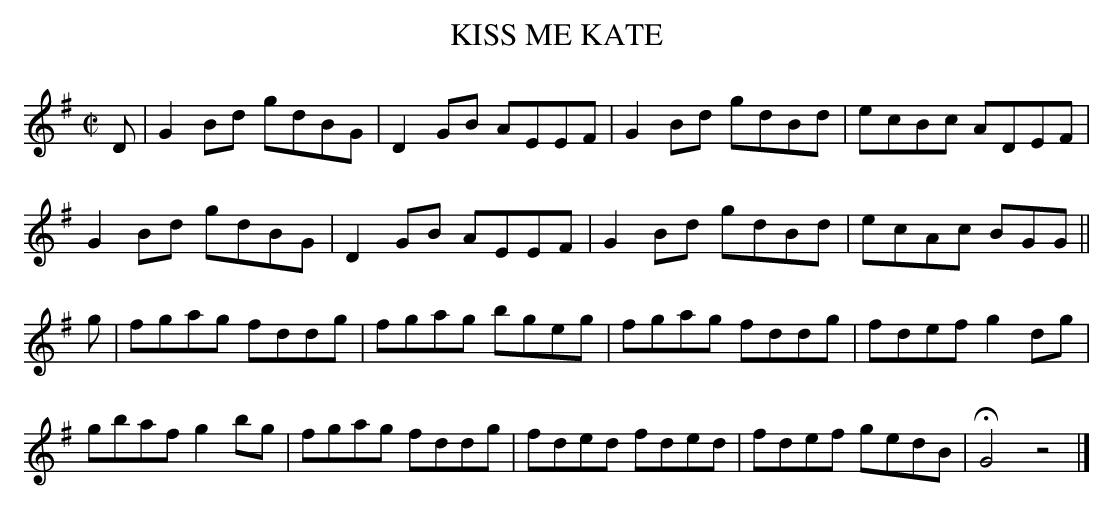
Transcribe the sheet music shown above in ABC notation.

X:1
T:KISS ME KATE
M:C|
L:1/8
K:G
D|G2Bd gdBG|D2GB AEEF|G2Bd gdBd|ecBc ADEF|
G2Bd gdBG|D2GB AEEF|G2Bd gdBd|ecAc BGG ||
g|fgag fddg|fgag bgeg|fgag fddg|fdef g2dg|
gbaf g2bg|fgag fddg|fded fded|fdef gedB|HG4z4|]
